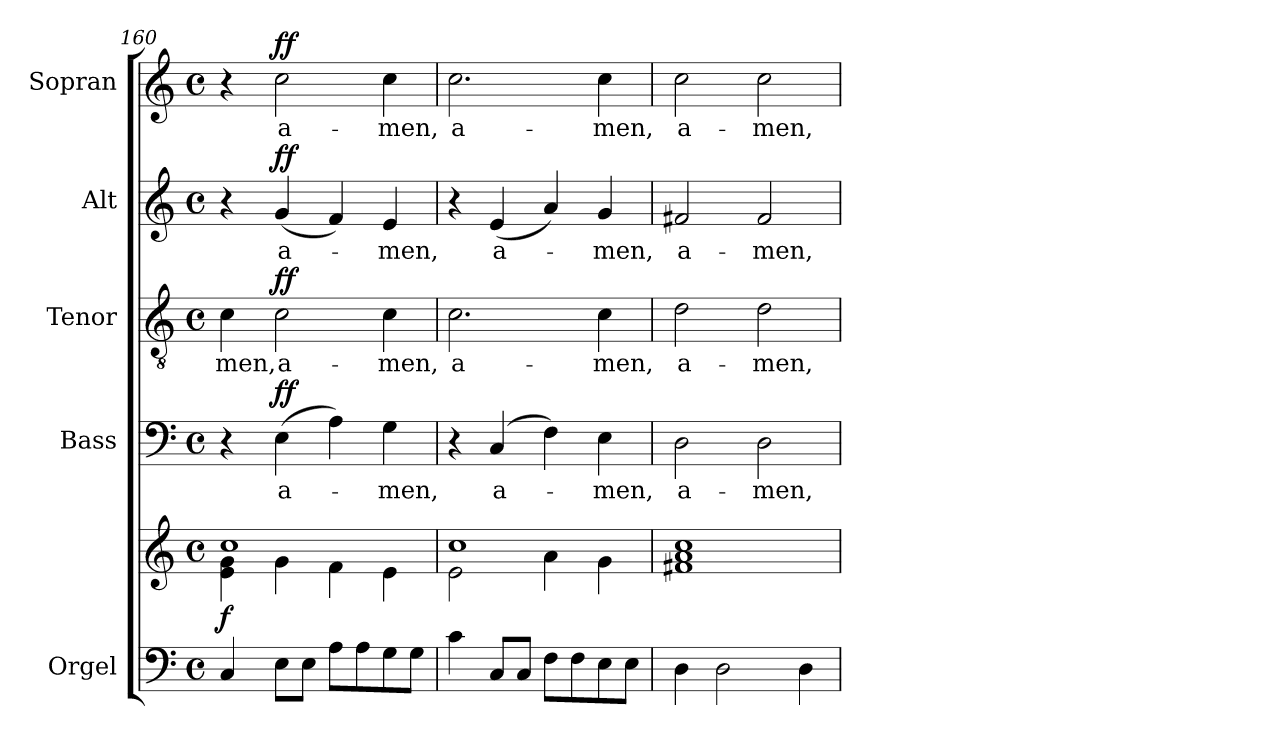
**kern	**kern	**dynam	**kern	**text	**dynam	**kern	**text	**dynam	**kern	**text	**dynam	**kern	**text	**dynam
*part5	*part5	*part5	*part4	*part4	*part4	*part3	*part3	*part3	*part2	*part2	*part2	*part1	*part1	*part1
*staff6	*staff5	*staff5/6	*staff4	*staff4	*staff4	*staff3	*staff3	*staff3	*staff2	*staff2	*staff2	*staff1	*staff1	*staff1
*I"Orgel	*	*	*I"Bass	*	*	*I"Tenor	*	*	*I"Alt	*	*	*I"Sopran	*	*
*I'Org.	*	*	*I'B.	*	*	*I'T.	*	*	*I'A.	*	*	*I'S.	*	*
*clefF4	*clefG2	*	*clefF4	*	*	*clefGv2	*	*	*clefG2	*	*	*clefG2	*	*
*k[]	*k[]	*	*k[]	*	*	*k[]	*	*	*k[]	*	*	*k[]	*	*
*C:	*C:	*	*C:	*	*	*C:	*	*	*C:	*	*	*C:	*	*
*M4/4	*M4/4	*	*M4/4	*	*	*M4/4	*	*	*M4/4	*	*	*M4/4	*	*
*met(c)	*met(c)	*	*met(c)	*	*	*met(c)	*	*	*met(c)	*	*	*met(c)	*	*
=160	=160	=160	=160	=160	=160	=160	=160	=160	=160	=160	=160	=160	=160	=160
*	*^	*	*	*	*	*	*	*	*	*	*	*	*	*
!	!	!	!LO:DY:b	!	!	!	!	!LO:LY:b	!	!	!	!	!	!	!
4C/	1cc	4e\ 4g\	f	4r	.	.	4c\	-men,	.	4r	.	.	4r	.	.
!	!	!	!	!	!LO:LY:b	!LO:DY:a	!	!LO:LY:b	!LO:DY:a	!	!LO:LY:b	!LO:DY:a	!	!LO:LY:b	!LO:DY:a
8E\L	.	4g\	.	(>4E\	a-	ff	2c\	a-	ff	(<4g/	a-	ff	2cc\	a-	ff
8E\J	.	.	.	.	.	.	.	.	.	.	.	.	.	.	.
8A\L	.	4f\	.	4A\)	.	.	.	.	.	4f/)	.	.	.	.	.
8A\	.	.	.	.	.	.	.	.	.	.	.	.	.	.	.
!	!	!	!	!	!LO:LY:b	!	!	!LO:LY:b	!	!	!LO:LY:b	!	!	!LO:LY:b	!
8G\	.	4e\	.	4G\	-men,	.	4c\	-men,	.	4e/	-men,	.	4cc\	-men,	.
8G\J	.	.	.	.	.	.	.	.	.	.	.	.	.	.	.
=161	=161	=161	=161	=161	=161	=161	=161	=161	=161	=161	=161	=161	=161	=161	=161
!	!	!	!	!	!	!	!	!LO:LY:b	!	!	!	!	!	!LO:LY:b	!
4c\	1cc	2e\	.	4r	.	.	2.c\	a-	.	4r	.	.	2.cc\	a-	.
!	!	!	!	!	!LO:LY:b	!	!	!	!	!	!LO:LY:b	!	!	!	!
8C/L	.	.	.	(4C/	a-	.	.	.	.	(<4e/	a-	.	.	.	.
8C/J	.	.	.	.	.	.	.	.	.	.	.	.	.	.	.
8F\L	.	4a\	.	4F\)	.	.	.	.	.	4a/)	.	.	.	.	.
8F\	.	.	.	.	.	.	.	.	.	.	.	.	.	.	.
!	!	!	!	!	!LO:LY:b	!	!	!LO:LY:b	!	!	!LO:LY:b	!	!	!LO:LY:b	!
8E\	.	4g\	.	4E\	-men,	.	4c\	-men,	.	4g/	-men,	.	4cc\	-men,	.
8E\J	.	.	.	.	.	.	.	.	.	.	.	.	.	.	.
*	*v	*v	*	*	*	*	*	*	*	*	*	*	*	*	*
=162	=162	=162	=162	=162	=162	=162	=162	=162	=162	=162	=162	=162	=162	=162
!	!	!	!	!LO:LY:b	!	!	!LO:LY:b	!	!	!LO:LY:b	!	!	!LO:LY:b	!
4D\	1f#X 1a 1cc	.	2D\	a-	.	2d\	a-	.	2f#X/	a-	.	2cc\	a-	.
2D\	.	.	.	.	.	.	.	.	.	.	.	.	.	.
!	!	!	!	!LO:LY:b	!	!	!LO:LY:b	!	!	!LO:LY:b	!	!	!LO:LY:b	!
.	.	.	2D\	-men,	.	2d\	-men,	.	2f#/	-men,	.	2cc\	-men,	.
4D\	.	.	.	.	.	.	.	.	.	.	.	.	.	.
=	=	=	=	=	=	=	=	=	=	=	=	=	=	=
*-	*-	*-	*-	*-	*-	*-	*-	*-	*-	*-	*-	*-	*-	*-
